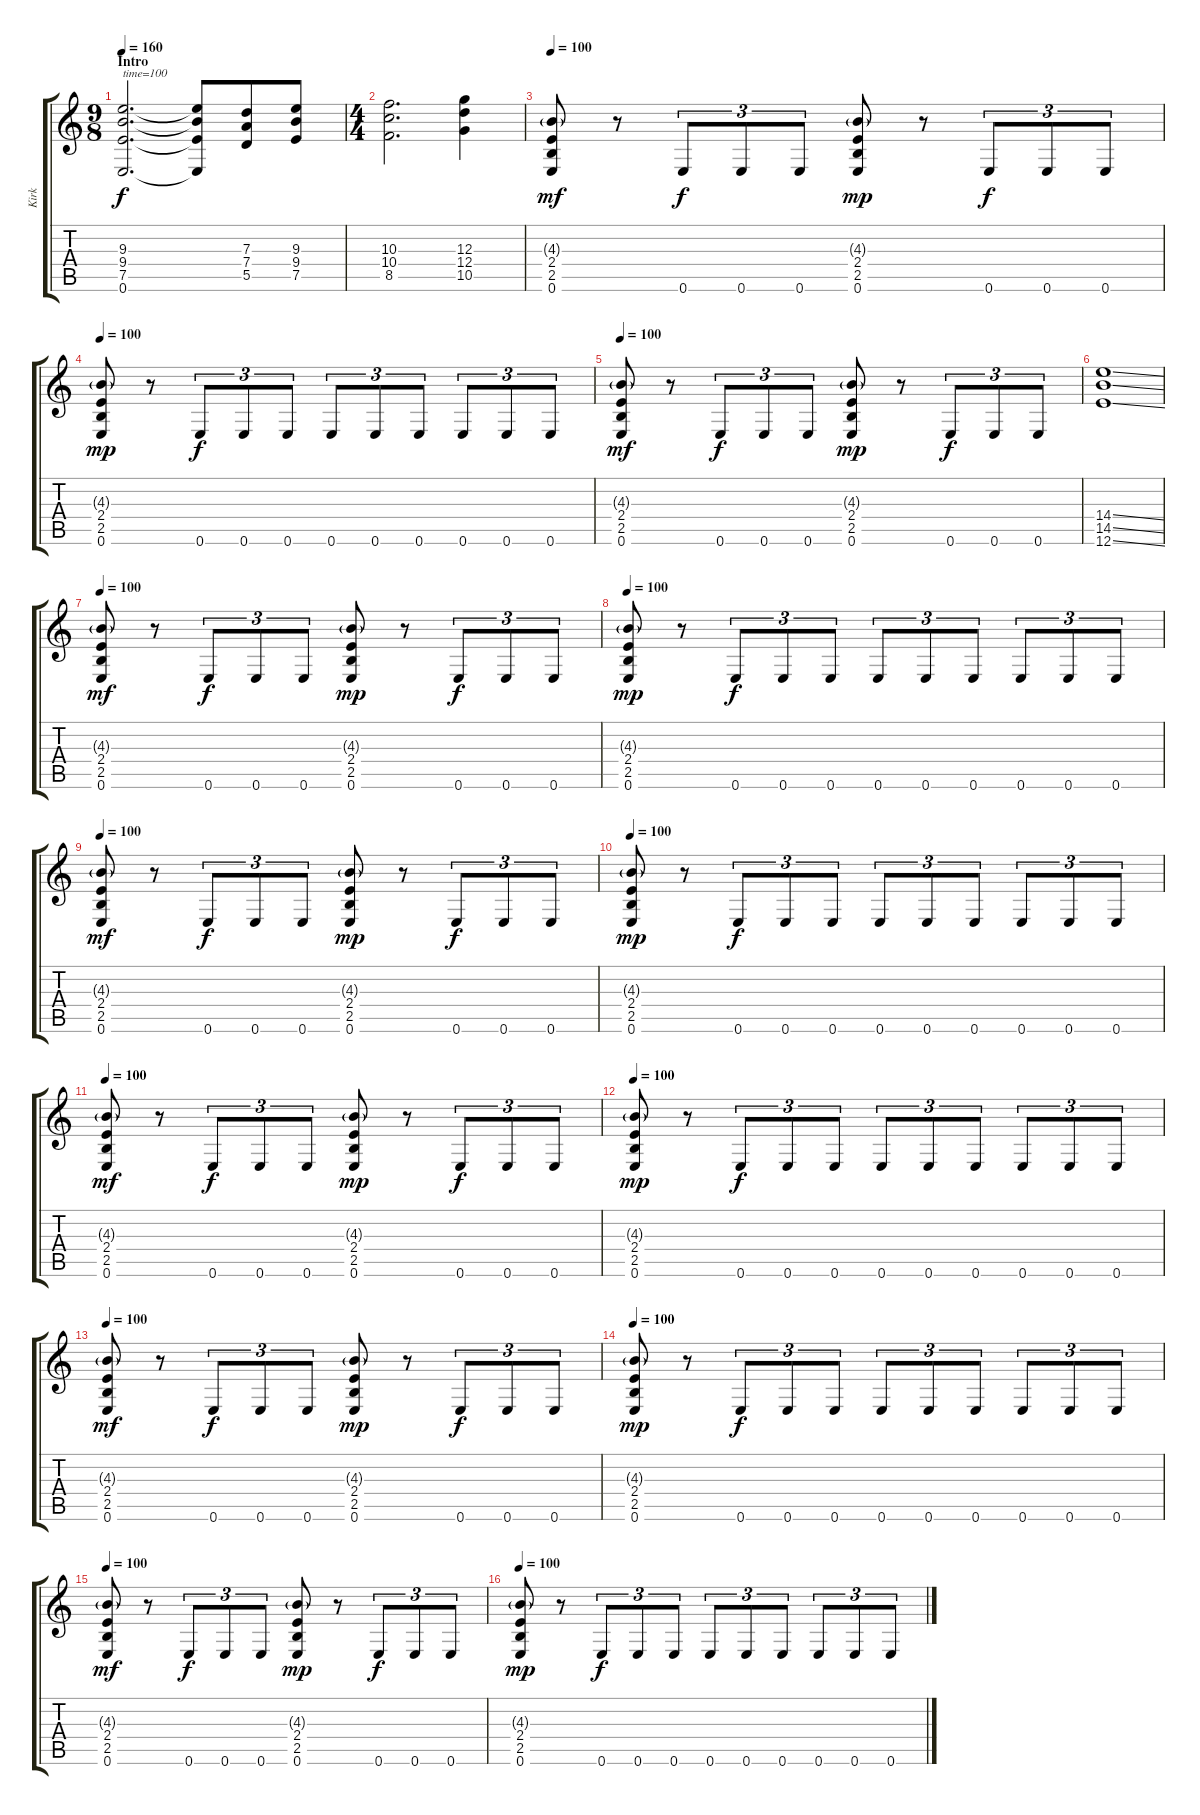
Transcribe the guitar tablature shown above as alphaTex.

\track ("Kirk" "Kirk") {instrument distortionguitar}
\staff {score tabs}
\tuning (E4 B3 G3 D3 A2 E2) {hide}
\ts (9 8)
\section ("" "Intro")
\tempo 160
\tempo 100
\tempo 160
\clef g2
\ks c
(9.3 9.4 7.5 0.6).2{d txt "time=100" dy f instrument distortionguitar} (9.3{t} 9.4{t} 7.5{t} 0.6{t}).8 (7.3 7.4 5.5).8 (9.3 9.4 7.5).8 |
\ts (4 4)
(10.3 10.4 8.5).2{d} (12.3 12.4 10.5).4 |
\tempo 100
(4.3{g} 2.4 2.5 0.6).8{dy mf} r.8 0.6.8{tu (3 2) dy f} 0.6.8{tu (3 2)} 0.6.8{tu (3 2)} (4.3{g} 2.4 2.5 0.6).8{dy mp} r.8 0.6.8{tu (3 2) dy f} 0.6.8{tu (3 2)} 0.6.8{tu (3 2)} |
\tempo 100
(4.3{g} 2.4 2.5 0.6).8{dy mp} r.8 0.6.8{tu (3 2) dy f} 0.6.8{tu (3 2)} 0.6.8{tu (3 2)} 0.6.8{tu (3 2)} 0.6.8{tu (3 2)} 0.6.8{tu (3 2)} 0.6.8{tu (3 2)} 0.6.8{tu (3 2)} 0.6.8{tu (3 2)} |
\tempo 100
(4.3{g} 2.4 2.5 0.6).8{dy mf} r.8 0.6.8{tu (3 2) dy f} 0.6.8{tu (3 2)} 0.6.8{tu (3 2)} (4.3{g} 2.4 2.5 0.6).8{dy mp} r.8 0.6.8{tu (3 2) dy f} 0.6.8{tu (3 2)} 0.6.8{tu (3 2)} |
(14.4{ss} 14.5{ss} 12.6{ss}).1 |
\tempo 100
(4.3{g} 2.4 2.5 0.6).8{dy mf} r.8 0.6.8{tu (3 2) dy f} 0.6.8{tu (3 2)} 0.6.8{tu (3 2)} (4.3{g} 2.4 2.5 0.6).8{dy mp} r.8 0.6.8{tu (3 2) dy f} 0.6.8{tu (3 2)} 0.6.8{tu (3 2)} |
\tempo 100
(4.3{g} 2.4 2.5 0.6).8{dy mp} r.8 0.6.8{tu (3 2) dy f} 0.6.8{tu (3 2)} 0.6.8{tu (3 2)} 0.6.8{tu (3 2)} 0.6.8{tu (3 2)} 0.6.8{tu (3 2)} 0.6.8{tu (3 2)} 0.6.8{tu (3 2)} 0.6.8{tu (3 2)} |
\tempo 100
(4.3{g} 2.4 2.5 0.6).8{dy mf} r.8 0.6.8{tu (3 2) dy f} 0.6.8{tu (3 2)} 0.6.8{tu (3 2)} (4.3{g} 2.4 2.5 0.6).8{dy mp} r.8 0.6.8{tu (3 2) dy f} 0.6.8{tu (3 2)} 0.6.8{tu (3 2)} |
\tempo 100
(4.3{g} 2.4 2.5 0.6).8{dy mp} r.8 0.6.8{tu (3 2) dy f} 0.6.8{tu (3 2)} 0.6.8{tu (3 2)} 0.6.8{tu (3 2)} 0.6.8{tu (3 2)} 0.6.8{tu (3 2)} 0.6.8{tu (3 2)} 0.6.8{tu (3 2)} 0.6.8{tu (3 2)} |
\tempo 100
(4.3{g} 2.4 2.5 0.6).8{dy mf} r.8 0.6.8{tu (3 2) dy f} 0.6.8{tu (3 2)} 0.6.8{tu (3 2)} (4.3{g} 2.4 2.5 0.6).8{dy mp} r.8 0.6.8{tu (3 2) dy f} 0.6.8{tu (3 2)} 0.6.8{tu (3 2)} |
\tempo 100
(4.3{g} 2.4 2.5 0.6).8{dy mp} r.8 0.6.8{tu (3 2) dy f} 0.6.8{tu (3 2)} 0.6.8{tu (3 2)} 0.6.8{tu (3 2)} 0.6.8{tu (3 2)} 0.6.8{tu (3 2)} 0.6.8{tu (3 2)} 0.6.8{tu (3 2)} 0.6.8{tu (3 2)} |
\tempo 100
(4.3{g} 2.4 2.5 0.6).8{dy mf} r.8 0.6.8{tu (3 2) dy f} 0.6.8{tu (3 2)} 0.6.8{tu (3 2)} (4.3{g} 2.4 2.5 0.6).8{dy mp} r.8 0.6.8{tu (3 2) dy f} 0.6.8{tu (3 2)} 0.6.8{tu (3 2)} |
\tempo 100
(4.3{g} 2.4 2.5 0.6).8{dy mp} r.8 0.6.8{tu (3 2) dy f} 0.6.8{tu (3 2)} 0.6.8{tu (3 2)} 0.6.8{tu (3 2)} 0.6.8{tu (3 2)} 0.6.8{tu (3 2)} 0.6.8{tu (3 2)} 0.6.8{tu (3 2)} 0.6.8{tu (3 2)} |
\tempo 100
(4.3{g} 2.4 2.5 0.6).8{dy mf} r.8 0.6.8{tu (3 2) dy f} 0.6.8{tu (3 2)} 0.6.8{tu (3 2)} (4.3{g} 2.4 2.5 0.6).8{dy mp} r.8 0.6.8{tu (3 2) dy f} 0.6.8{tu (3 2)} 0.6.8{tu (3 2)} |
\tempo 100
(4.3{g} 2.4 2.5 0.6).8{dy mp} r.8 0.6.8{tu (3 2) dy f} 0.6.8{tu (3 2)} 0.6.8{tu (3 2)} 0.6.8{tu (3 2)} 0.6.8{tu (3 2)} 0.6.8{tu (3 2)} 0.6.8{tu (3 2)} 0.6.8{tu (3 2)} 0.6.8{tu (3 2)}
